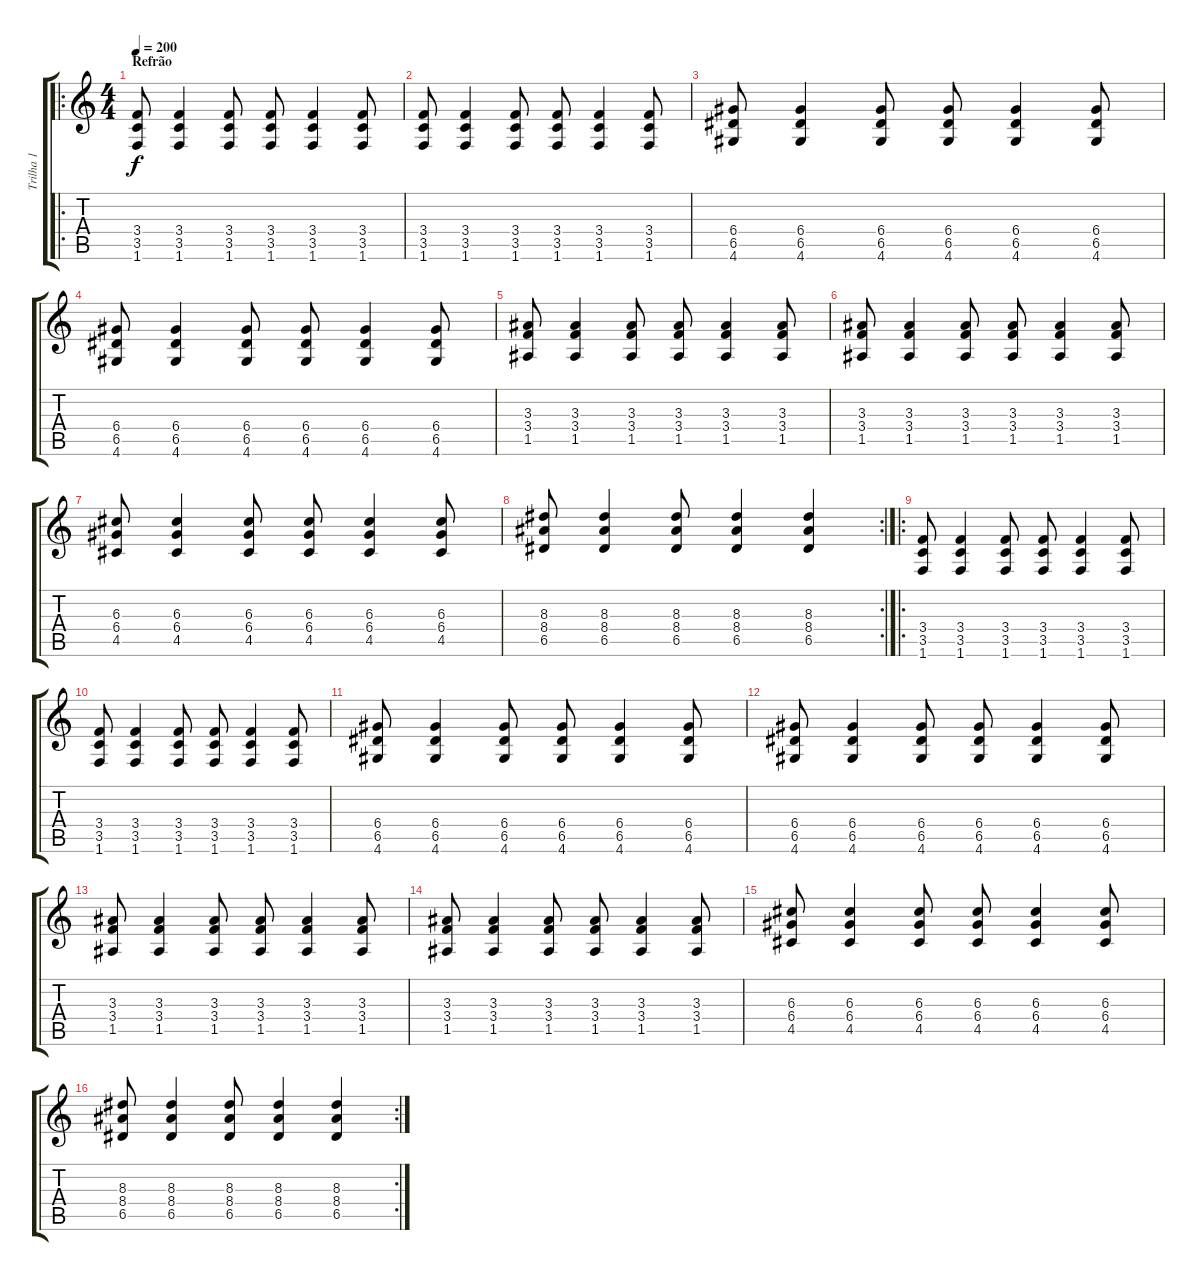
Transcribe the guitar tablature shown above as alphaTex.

\track ("Trilha 1" "Trilha 1") {instrument overdrivenguitar}
\staff {score tabs}
\tuning (E4 B3 G3 D3 A2 E2) {hide}
\ro
\ts (4 4)
\section ("" "Refrão")
\tempo 200
\clef g2
\ks c
(3.4 3.5 1.6).8{dy f} (3.4 3.5 1.6).4 (3.4 3.5 1.6).8 (3.4 3.5 1.6).8 (3.4 3.5 1.6).4 (3.4 3.5 1.6).8 |
(3.4 3.5 1.6).8 (3.4 3.5 1.6).4 (3.4 3.5 1.6).8 (3.4 3.5 1.6).8 (3.4 3.5 1.6).4 (3.4 3.5 1.6).8 |
(6.4 6.5 4.6).8 (6.4 6.5 4.6).4 (6.4 6.5 4.6).8 (6.4 6.5 4.6).8 (6.4 6.5 4.6).4 (6.4 6.5 4.6).8 |
(6.4 6.5 4.6).8 (6.4 6.5 4.6).4 (6.4 6.5 4.6).8 (6.4 6.5 4.6).8 (6.4 6.5 4.6).4 (6.4 6.5 4.6).8 |
(3.3 3.4 1.5).8 (3.3 3.4 1.5).4 (3.3 3.4 1.5).8 (3.3 3.4 1.5).8 (3.3 3.4 1.5).4 (3.3 3.4 1.5).8 |
(3.3 3.4 1.5).8 (3.3 3.4 1.5).4 (3.3 3.4 1.5).8 (3.3 3.4 1.5).8 (3.3 3.4 1.5).4 (3.3 3.4 1.5).8 |
(6.3 6.4 4.5).8 (6.3 6.4 4.5).4 (6.3 6.4 4.5).8 (6.3 6.4 4.5).8 (6.3 6.4 4.5).4 (6.3 6.4 4.5).8 |
\rc 2
(8.3 8.4 6.5).8 (8.3 8.4 6.5).4 (8.3 8.4 6.5).8 (8.3 8.4 6.5).4 (8.3 8.4 6.5).4 |
\ro
\section ("" "")
(3.4 3.5 1.6).8 (3.4 3.5 1.6).4 (3.4 3.5 1.6).8 (3.4 3.5 1.6).8 (3.4 3.5 1.6).4 (3.4 3.5 1.6).8 |
(3.4 3.5 1.6).8 (3.4 3.5 1.6).4 (3.4 3.5 1.6).8 (3.4 3.5 1.6).8 (3.4 3.5 1.6).4 (3.4 3.5 1.6).8 |
(6.4 6.5 4.6).8 (6.4 6.5 4.6).4 (6.4 6.5 4.6).8 (6.4 6.5 4.6).8 (6.4 6.5 4.6).4 (6.4 6.5 4.6).8 |
(6.4 6.5 4.6).8 (6.4 6.5 4.6).4 (6.4 6.5 4.6).8 (6.4 6.5 4.6).8 (6.4 6.5 4.6).4 (6.4 6.5 4.6).8 |
(3.3 3.4 1.5).8 (3.3 3.4 1.5).4 (3.3 3.4 1.5).8 (3.3 3.4 1.5).8 (3.3 3.4 1.5).4 (3.3 3.4 1.5).8 |
(3.3 3.4 1.5).8 (3.3 3.4 1.5).4 (3.3 3.4 1.5).8 (3.3 3.4 1.5).8 (3.3 3.4 1.5).4 (3.3 3.4 1.5).8 |
(6.3 6.4 4.5).8 (6.3 6.4 4.5).4 (6.3 6.4 4.5).8 (6.3 6.4 4.5).8 (6.3 6.4 4.5).4 (6.3 6.4 4.5).8 |
\rc 2
(8.3 8.4 6.5).8 (8.3 8.4 6.5).4 (8.3 8.4 6.5).8 (8.3 8.4 6.5).4 (8.3 8.4 6.5).4
